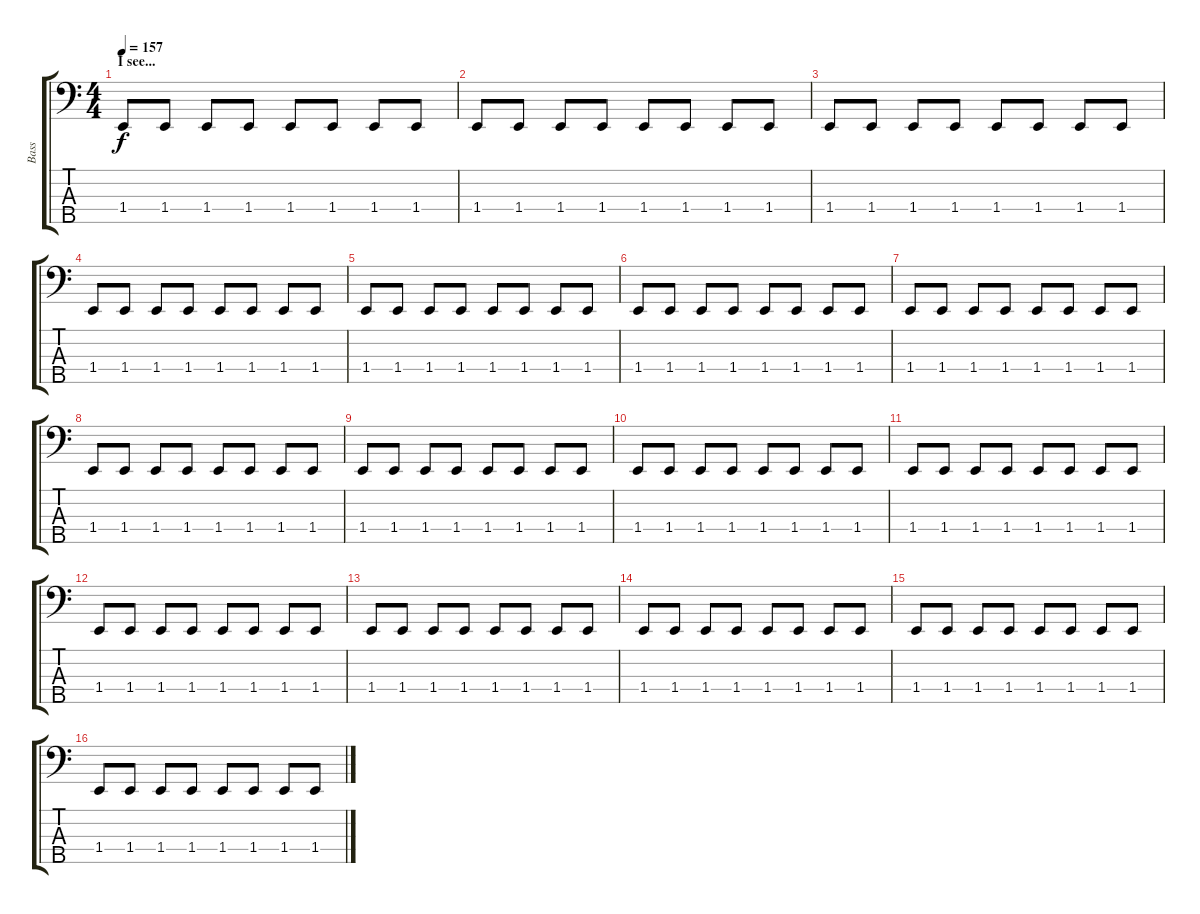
\track ("Bass" "Bass") {instrument electricbasspick}
\staff {score tabs}
\tuning (Gb2 Db2 Ab1 Eb1 Bb0) {hide}
\ts (4 4)
\section ("" "I see...")
\tempo 157
\clef f4
\ks c
1.4.8{dy f} 1.4.8 1.4.8 1.4.8 1.4.8 1.4.8 1.4.8 1.4.8 |
1.4.8 1.4.8 1.4.8 1.4.8 1.4.8 1.4.8 1.4.8 1.4.8 |
1.4.8 1.4.8 1.4.8 1.4.8 1.4.8 1.4.8 1.4.8 1.4.8 |
1.4.8 1.4.8 1.4.8 1.4.8 1.4.8 1.4.8 1.4.8 1.4.8 |
1.4.8 1.4.8 1.4.8 1.4.8 1.4.8 1.4.8 1.4.8 1.4.8 |
1.4.8 1.4.8 1.4.8 1.4.8 1.4.8 1.4.8 1.4.8 1.4.8 |
1.4.8 1.4.8 1.4.8 1.4.8 1.4.8 1.4.8 1.4.8 1.4.8 |
1.4.8 1.4.8 1.4.8 1.4.8 1.4.8 1.4.8 1.4.8 1.4.8 |
1.4.8 1.4.8 1.4.8 1.4.8 1.4.8 1.4.8 1.4.8 1.4.8 |
1.4.8 1.4.8 1.4.8 1.4.8 1.4.8 1.4.8 1.4.8 1.4.8 |
1.4.8 1.4.8 1.4.8 1.4.8 1.4.8 1.4.8 1.4.8 1.4.8 |
1.4.8 1.4.8 1.4.8 1.4.8 1.4.8 1.4.8 1.4.8 1.4.8 |
1.4.8 1.4.8 1.4.8 1.4.8 1.4.8 1.4.8 1.4.8 1.4.8 |
1.4.8 1.4.8 1.4.8 1.4.8 1.4.8 1.4.8 1.4.8 1.4.8 |
1.4.8 1.4.8 1.4.8 1.4.8 1.4.8 1.4.8 1.4.8 1.4.8 |
1.4.8 1.4.8 1.4.8 1.4.8 1.4.8 1.4.8 1.4.8 1.4.8
